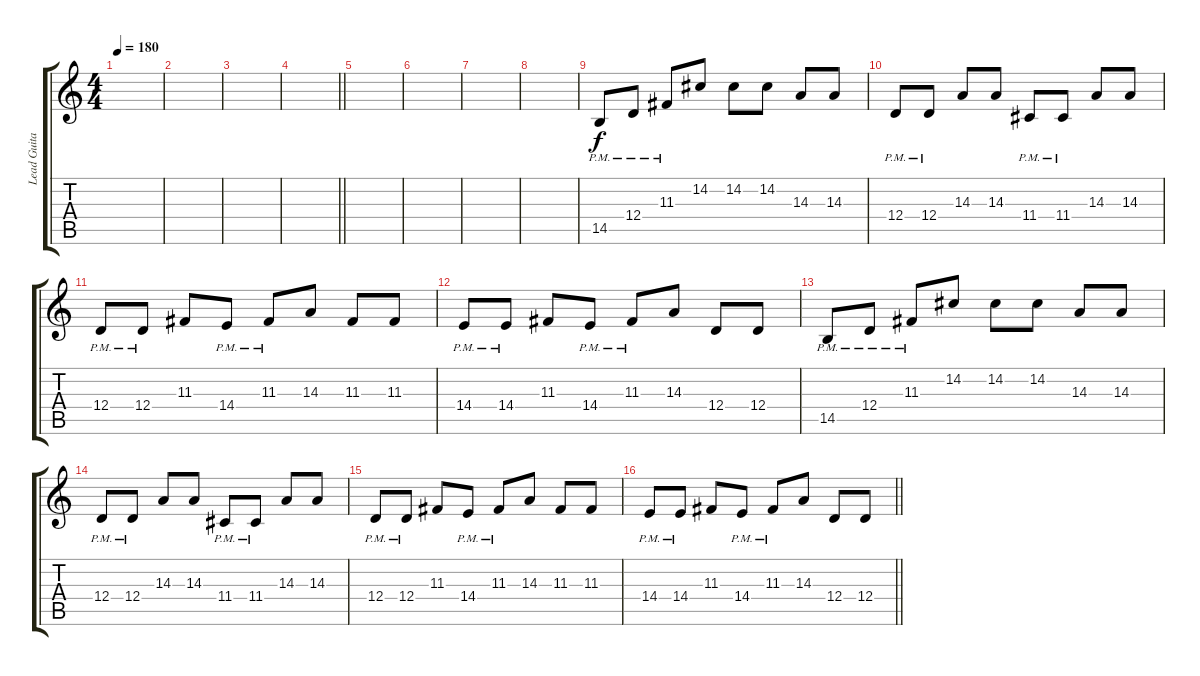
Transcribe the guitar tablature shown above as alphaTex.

\track ("Lead Guitar 2 / Cello" "Lead Guita") {instrument cello}
\staff {score tabs}
\tuning (E4 B3 G3 D3 A2 D2) {hide}
\ts (4 4)
\tempo 180
\clef g2
\ks c
|
|
|
\barLineRight lightlight
|
|
|
|
|
14.5{pm}.8{balance 11 instrument distortionguitar} 12.4{pm}.8 11.3{pm}.8 14.2.8 14.2.8 14.2.8 14.3.8 14.3.8 |
12.4{pm}.8 12.4{pm}.8 14.3.8 14.3.8 11.4{pm}.8 11.4{pm}.8 14.3.8 14.3.8 |
12.4{pm}.8 12.4{pm}.8 11.3.8 14.4{pm}.8 11.3{pm}.8 14.3.8 11.3.8 11.3.8 |
14.4{pm}.8 14.4{pm}.8 11.3.8 14.4{pm}.8 11.3{pm}.8 14.3.8 12.4.8 12.4.8 |
14.5{pm}.8 12.4{pm}.8 11.3{pm}.8 14.2.8 14.2.8 14.2.8 14.3.8 14.3.8 |
12.4{pm}.8 12.4{pm}.8 14.3.8 14.3.8 11.4{pm}.8 11.4{pm}.8 14.3.8 14.3.8 |
12.4{pm}.8 12.4{pm}.8 11.3.8 14.4{pm}.8 11.3{pm}.8 14.3.8 11.3.8 11.3.8 |
\barLineRight lightlight
14.4{pm}.8 14.4{pm}.8 11.3.8 14.4{pm}.8 11.3{pm}.8 14.3.8 12.4.8 12.4.8
